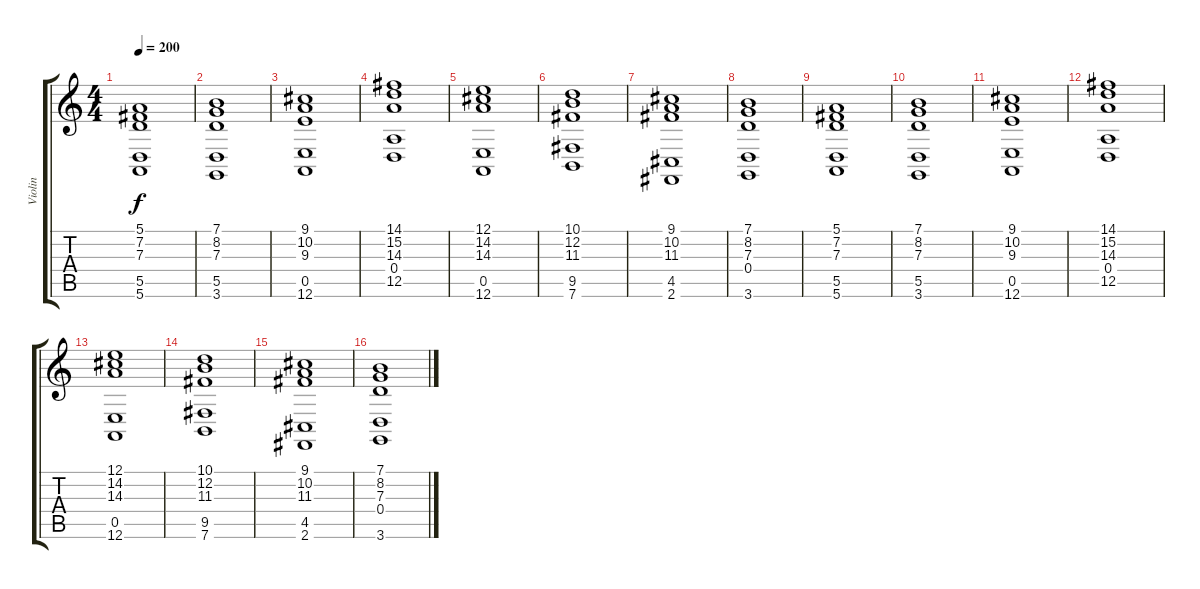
\track ("Violin" "Violin") {instrument violin}
\staff {score tabs}
\tuning (E4 B3 G3 D3 A2 E2) {hide}
\ts (4 4)
\tempo 200
\clef g2
\ks c
(5.1 7.2 7.3 5.5 5.6).1{dy f} |
(7.1 8.2 7.3 5.5 3.6).1 |
(9.1 10.2 9.3 0.5 12.6).1 |
(14.1 15.2 14.3 0.4 12.5).1 |
(12.1 14.2 14.3 0.5 12.6).1 |
(10.1 12.2 11.3 9.5 7.6).1 |
(9.1 10.2 11.3 4.5 2.6).1 |
(7.1 8.2 7.3 0.4 3.6).1 |
(5.1 7.2 7.3 5.5 5.6).1 |
(7.1 8.2 7.3 5.5 3.6).1 |
(9.1 10.2 9.3 0.5 12.6).1 |
(14.1 15.2 14.3 0.4 12.5).1 |
(12.1 14.2 14.3 0.5 12.6).1 |
(10.1 12.2 11.3 9.5 7.6).1 |
(9.1 10.2 11.3 4.5 2.6).1 |
(7.1 8.2 7.3 0.4 3.6).1
